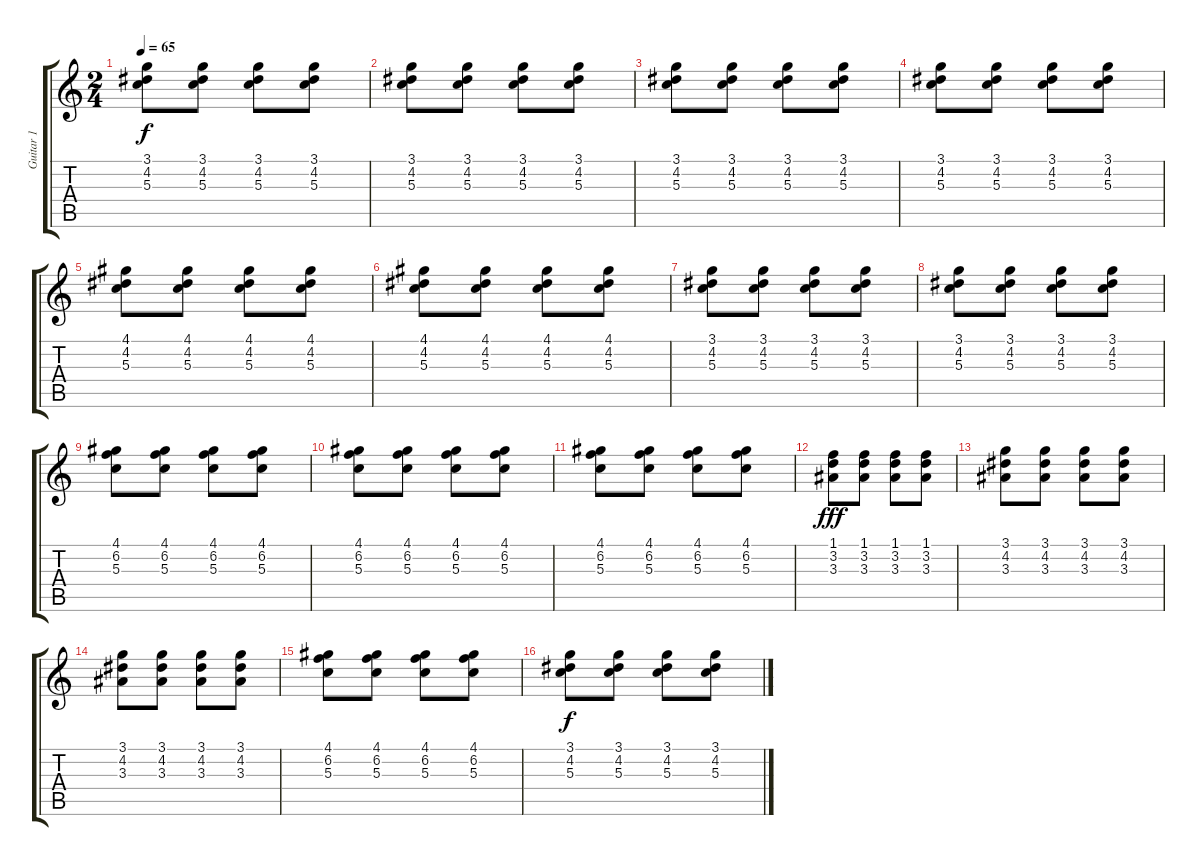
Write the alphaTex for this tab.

\track ("Guitar 1" "Guitar 1") {instrument acousticguitarnylon}
\staff {score tabs}
\tuning (E4 B3 G3 D3 A2 E2) {hide}
\ts (2 4)
\tempo 65
\clef g2
\ks c
(3.1 4.2 5.3).8{dy f} (3.1 4.2 5.3).8 (3.1 4.2 5.3).8 (3.1 4.2 5.3).8 |
(3.1 4.2 5.3).8 (3.1 4.2 5.3).8 (3.1 4.2 5.3).8 (3.1 4.2 5.3).8 |
(3.1 4.2 5.3).8 (3.1 4.2 5.3).8 (3.1 4.2 5.3).8 (3.1 4.2 5.3).8 |
(3.1 4.2 5.3).8 (3.1 4.2 5.3).8 (3.1 4.2 5.3).8 (3.1 4.2 5.3).8 |
(4.1 4.2 5.3).8 (4.1 4.2 5.3).8 (4.1 4.2 5.3).8 (4.1 4.2 5.3).8 |
(4.1 4.2 5.3).8 (4.1 4.2 5.3).8 (4.1 4.2 5.3).8 (4.1 4.2 5.3).8 |
(3.1 4.2 5.3).8 (3.1 4.2 5.3).8 (3.1 4.2 5.3).8 (3.1 4.2 5.3).8 |
(3.1 4.2 5.3).8 (3.1 4.2 5.3).8 (3.1 4.2 5.3).8 (3.1 4.2 5.3).8 |
(4.1 6.2 5.3).8 (4.1 6.2 5.3).8 (4.1 6.2 5.3).8 (4.1 6.2 5.3).8 |
(4.1 6.2 5.3).8 (4.1 6.2 5.3).8 (4.1 6.2 5.3).8 (4.1 6.2 5.3).8 |
(4.1 6.2 5.3).8 (4.1 6.2 5.3).8 (4.1 6.2 5.3).8 (4.1 6.2 5.3).8 |
(1.1 3.2 3.3).8{dy fff} (1.1 3.2 3.3).8 (1.1 3.2 3.3).8 (1.1 3.2 3.3).8 |
(3.1 4.2 3.3).8 (3.1 4.2 3.3).8 (3.1 4.2 3.3).8 (3.1 4.2 3.3).8 |
(3.1 4.2 3.3).8 (3.1 4.2 3.3).8 (3.1 4.2 3.3).8 (3.1 4.2 3.3).8 |
(4.1 6.2 5.3).8 (4.1 6.2 5.3).8 (4.1 6.2 5.3).8 (4.1 6.2 5.3).8 |
(3.1 4.2 5.3).8{dy f} (3.1 4.2 5.3).8 (3.1 4.2 5.3).8 (3.1 4.2 5.3).8
